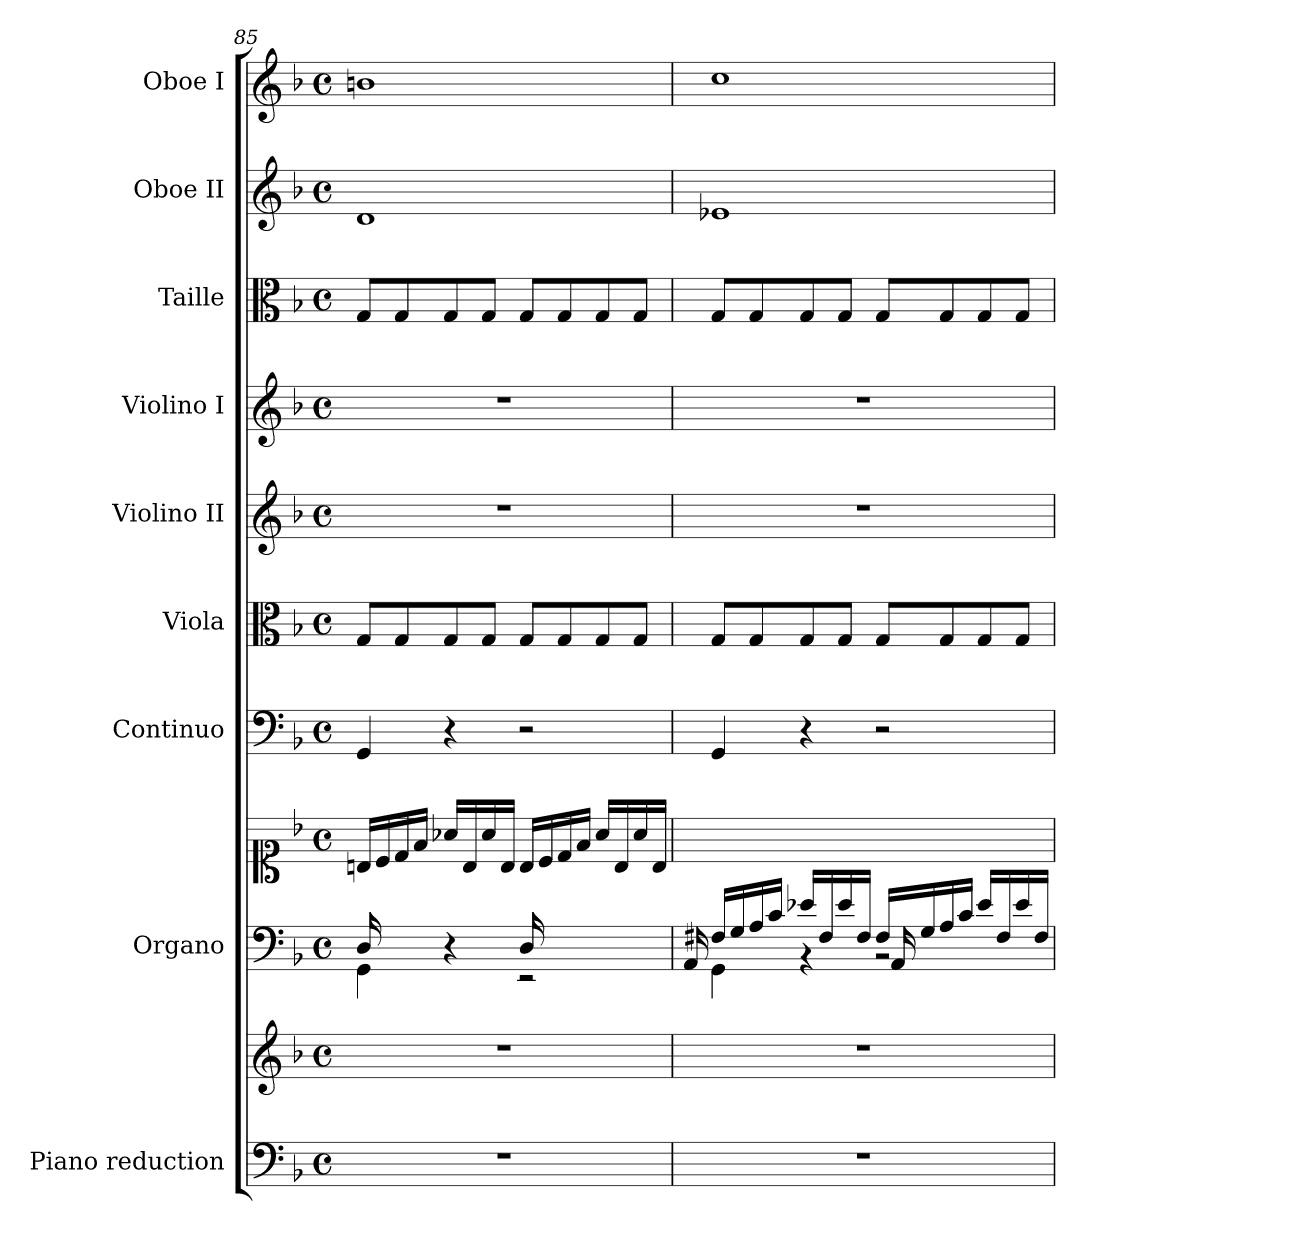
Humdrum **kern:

**kern	**kern	**kern	**kern	**kern	**kern	**kern	**kern	**kern	**kern	**kern
*part9	*part9	*part8	*part8	*part7	*part6	*part5	*part4	*part3	*part2	*part1
*staff11	*staff10	*staff9	*staff8	*staff7	*staff6	*staff5	*staff4	*staff3	*staff2	*staff1
*I"Piano reduction	*	*I"Organo	*	*I"Continuo	*I"Viola	*I"Violino II	*I"Violino I	*I"Taille	*I"Oboe II	*I"Oboe I
*I'Pno	*	*	*	*	*I'Vla	*I'Vln	*I'Vln	*	*I'Ob	*I'Ob
*clefF4	*clefG2	*clefF4	*clefC1	*clefF4	*clefC3	*clefG2	*clefG2	*clefC3	*clefG2	*clefG2
*k[b-]	*k[b-]	*k[b-]	*k[b-]	*k[b-]	*k[b-]	*k[b-]	*k[b-]	*k[b-]	*k[b-]	*k[b-]
*M4/4	*M4/4	*M4/4	*M4/4	*M4/4	*M4/4	*M4/4	*M4/4	*M4/4	*M4/4	*M4/4
*met(c)	*met(c)	*met(c)	*met(c)	*met(c)	*met(c)	*met(c)	*met(c)	*met(c)	*met(c)	*met(c)
=85	=85	=85	=85	=85	=85	=85	=85	=85	=85	=85
*	*	*^	*	*	*	*	*	*	*	*
1r	1r	16D/	4GG\	16Bn/LL	4GG/	8G/L	1r	1r	8G/L	1d	1bn
.	.	16ryy	.	16c/	.	.	.	.	.	.	.
.	.	8ryy	.	16d/	.	8G/	.	.	8G/	.	.
.	.	.	.	16f/JJ	.	.	.	.	.	.	.
.	.	4ryy	4r	16a-X/LL	4r	8G/	.	.	8G/	.	.
.	.	.	.	16B/	.	.	.	.	.	.	.
.	.	.	.	16a-/	.	8G/J	.	.	8G/J	.	.
.	.	.	.	16B/JJ	.	.	.	.	.	.	.
.	.	16D/	2r	16B/LL	2r	8G/L	.	.	8G/L	.	.
.	.	16ryy	.	16c/	.	.	.	.	.	.	.
.	.	8ryy	.	16d/	.	8G/	.	.	8G/	.	.
.	.	.	.	16f/JJ	.	.	.	.	.	.	.
.	.	4ryy	.	16a-/LL	.	8G/	.	.	8G/	.	.
.	.	.	.	16B/	.	.	.	.	.	.	.
.	.	.	.	16a-/	.	8G/J	.	.	8G/J	.	.
.	.	.	.	16B/JJ	.	.	.	.	.	.	.
=86	=86	=86	=86	=86	=86	=86	=86	=86	=86	=86	=86
*	*	*	*^	*	*	*	*	*	*	*	*
1r	1r	16F#X/LL	4GG\	16AA/	1ryy	4GG/	8G/L	1r	1r	8G/L	1e-X	1cc
.	.	16G/	.	16ryy	.	.	.	.	.	.	.	.
.	.	16A/	.	8ryy	.	.	8G/	.	.	8G/	.	.
.	.	16c/JJ	.	.	.	.	.	.	.	.	.	.
.	.	16e-X/LL	4rBB	4ryy	.	4r	8G/	.	.	8G/	.	.
.	.	16F#/	.	.	.	.	.	.	.	.	.	.
.	.	16e-/	.	.	.	.	8G/J	.	.	8G/J	.	.
.	.	16F#/JJ	.	.	.	.	.	.	.	.	.	.
.	.	16F#/LL	2rBB	16AA/	.	2r	8G/L	.	.	8G/L	.	.
.	.	16G/	.	16ryy	.	.	.	.	.	.	.	.
.	.	16A/	.	8ryy	.	.	8G/	.	.	8G/	.	.
.	.	16c/JJ	.	.	.	.	.	.	.	.	.	.
.	.	16e-/LL	.	4ryy	.	.	8G/	.	.	8G/	.	.
.	.	16F#/	.	.	.	.	.	.	.	.	.	.
.	.	16e-/	.	.	.	.	8G/J	.	.	8G/J	.	.
.	.	16F#/JJ	.	.	.	.	.	.	.	.	.	.
*	*	*v	*v	*v	*	*	*	*	*	*	*	*
=	=	=	=	=	=	=	=	=	=	=
*-	*-	*-	*-	*-	*-	*-	*-	*-	*-	*-
